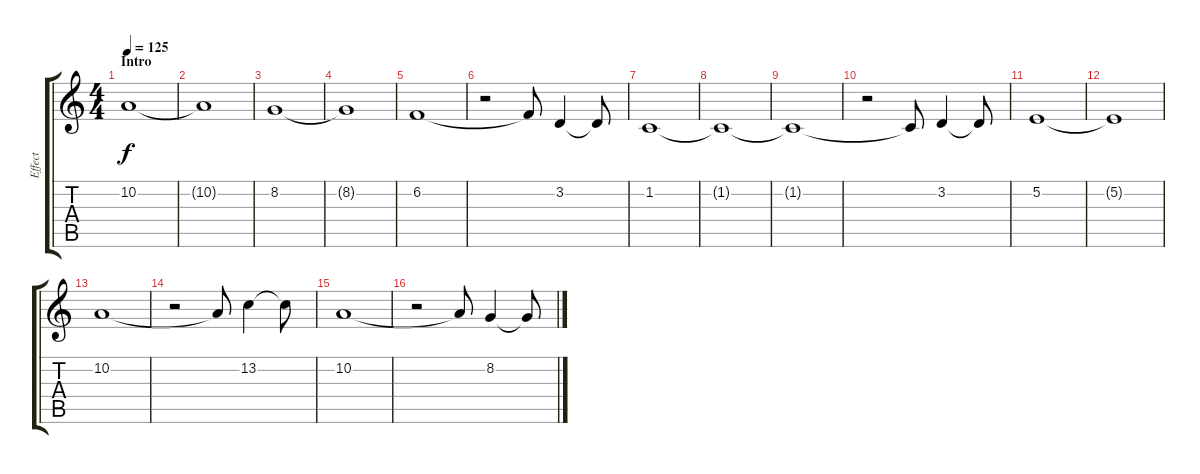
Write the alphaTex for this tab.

\track ("Effect" "Effect") {instrument flute}
\staff {score tabs}
\tuning (E4 B3 G3 D3 A2 E2) {hide}
\ts (4 4)
\section ("" "Intro")
\tempo 125
\clef g2
\ks c
10.2.1{dy f instrument flute} |
10.2{t}.1 |
8.2.1 |
8.2{t}.1 |
6.2.1 |
r.2 6.2{t}.8 3.2.4 3.2{t}.8 |
1.2.1 |
1.2{t}.1 |
1.2{t}.1 |
r.2 1.2{t}.8 3.2.4 3.2{t}.8 |
5.2.1 |
5.2{t}.1 |
10.2.1 |
r.2 10.2{t}.8 13.2.4 13.2{t}.8 |
10.2.1 |
r.2 10.2{t}.8 8.2.4 8.2{t}.8
